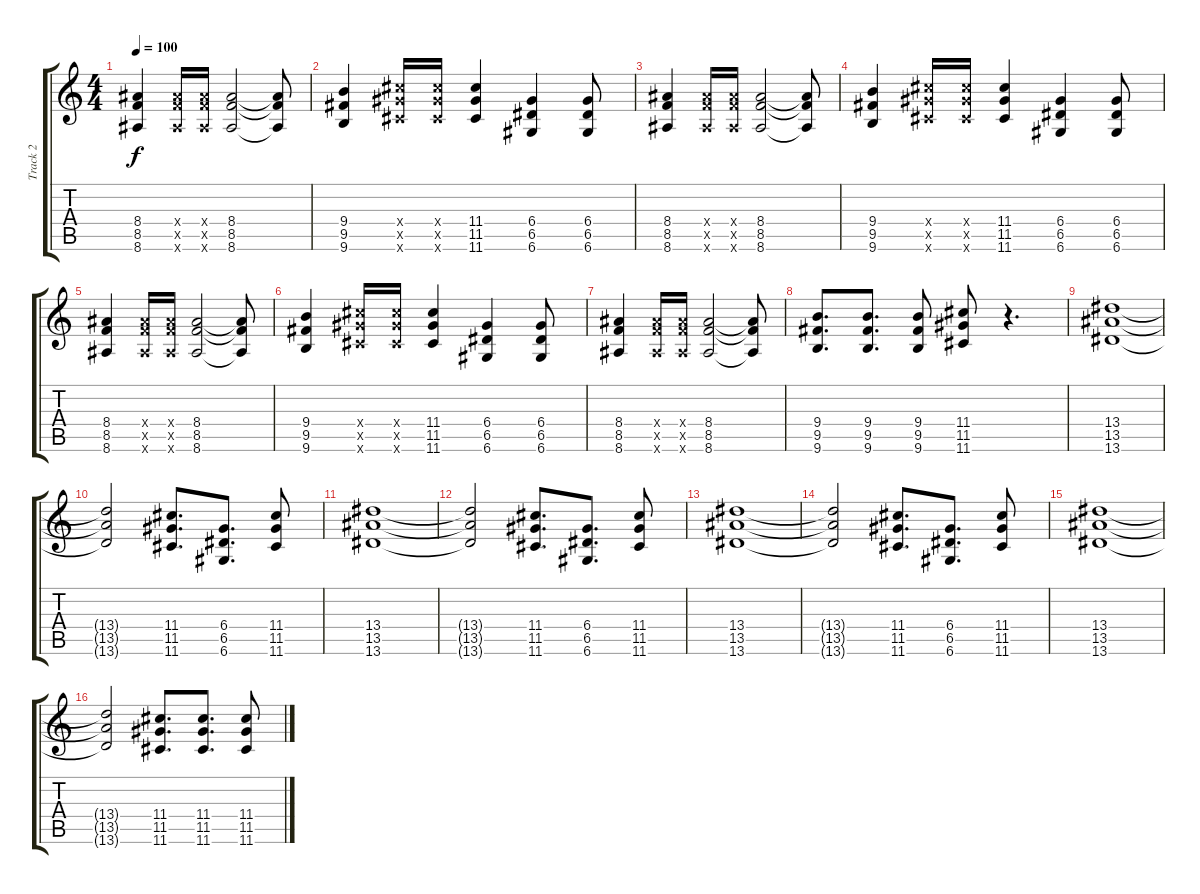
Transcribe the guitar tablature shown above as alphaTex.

\track ("Track 2" "Track 2") {instrument distortionguitar}
\staff {score tabs}
\tuning (E4 B3 G3 D3 A2 D2) {hide}
\ts (4 4)
\tempo 100
\clef g2
\ks c
(8.4 8.5 8.6).4{dy f} (8.4{x} 8.5{x} 8.6{x}).16 (8.4{x} 8.5{x} 8.6{x}).16 (8.4 8.5 8.6).2 (8.4{t} 8.5{t} 8.6{t}).8 |
(9.4 9.5 9.6).4 (11.4{x} 11.5{x} 11.6{x}).16 (11.4{x} 11.5{x} 11.6{x}).16 (11.4 11.5 11.6).4 (6.4 6.5 6.6).4 (6.4 6.5 6.6).8 |
(8.4 8.5 8.6).4 (8.4{x} 8.5{x} 8.6{x}).16 (8.4{x} 8.5{x} 8.6{x}).16 (8.4 8.5 8.6).2 (8.4{t} 8.5{t} 8.6{t}).8 |
(9.4 9.5 9.6).4 (11.4{x} 11.5{x} 11.6{x}).16 (11.4{x} 11.5{x} 11.6{x}).16 (11.4 11.5 11.6).4 (6.4 6.5 6.6).4 (6.4 6.5 6.6).8 |
(8.4 8.5 8.6).4 (8.4{x} 8.5{x} 8.6{x}).16 (8.4{x} 8.5{x} 8.6{x}).16 (8.4 8.5 8.6).2 (8.4{t} 8.5{t} 8.6{t}).8 |
(9.4 9.5 9.6).4 (11.4{x} 11.5{x} 11.6{x}).16 (11.4{x} 11.5{x} 11.6{x}).16 (11.4 11.5 11.6).4 (6.4 6.5 6.6).4 (6.4 6.5 6.6).8 |
(8.4 8.5 8.6).4 (8.4{x} 8.5{x} 8.6{x}).16 (8.4{x} 8.5{x} 8.6{x}).16 (8.4 8.5 8.6).2 (8.4{t} 8.5{t} 8.6{t}).8 |
(9.4 9.5 9.6).8{d} (9.4 9.5 9.6).8{d} (9.4 9.5 9.6).8 (11.4 11.5 11.6).8 r.4{d} |
(13.4 13.5 13.6).1 |
(13.4{t} 13.5{t} 13.6{t}).2 (11.4 11.5 11.6).8{d} (6.4 6.5 6.6).8{d} (11.4 11.5 11.6).8 |
(13.4 13.5 13.6).1 |
(13.4{t} 13.5{t} 13.6{t}).2 (11.4 11.5 11.6).8{d} (6.4 6.5 6.6).8{d} (11.4 11.5 11.6).8 |
(13.4 13.5 13.6).1 |
(13.4{t} 13.5{t} 13.6{t}).2 (11.4 11.5 11.6).8{d} (6.4 6.5 6.6).8{d} (11.4 11.5 11.6).8 |
(13.4 13.5 13.6).1 |
(13.4{t} 13.5{t} 13.6{t}).2 (11.4 11.5 11.6).8{d} (11.4 11.5 11.6).8{d} (11.4 11.5 11.6).8
